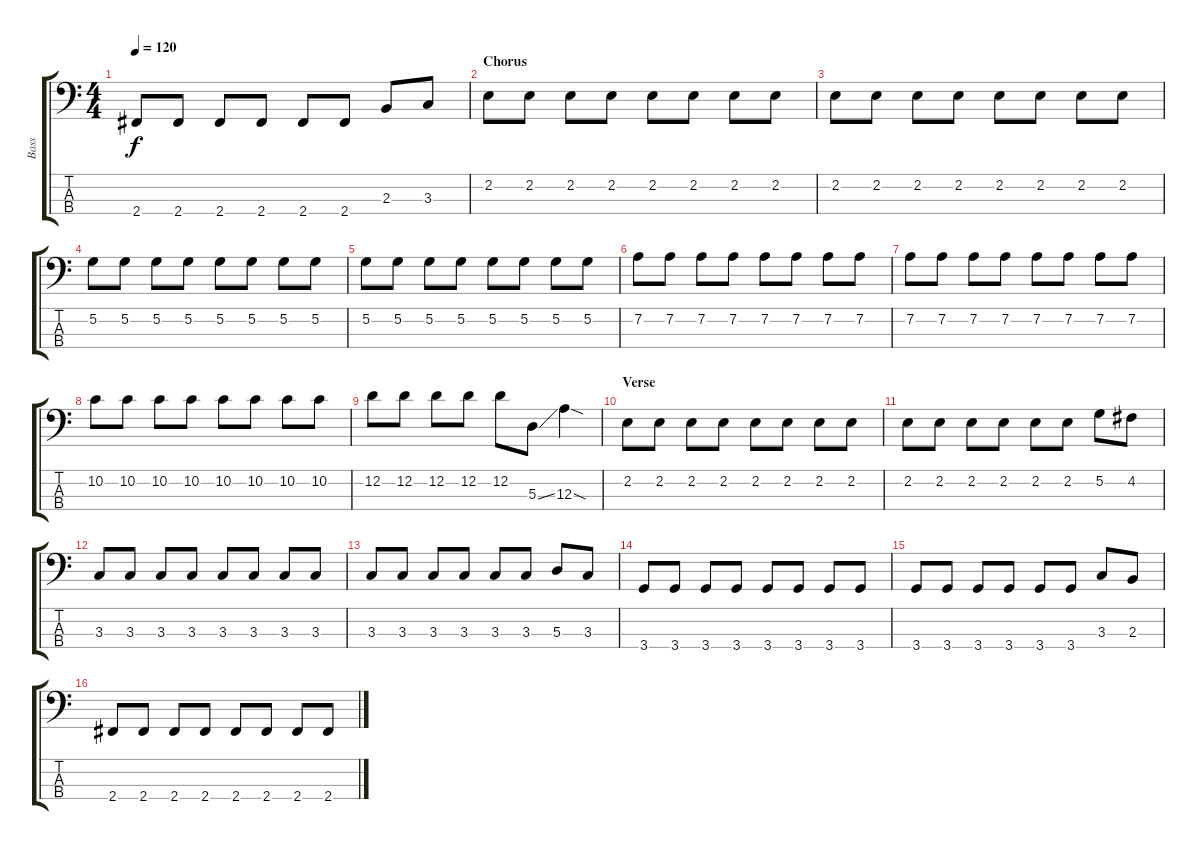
\track ("Bass" "Bass") {instrument electricbassfinger}
\staff {score tabs}
\tuning (G2 D2 A1 E1) {hide}
\ts (4 4)
\tempo 120
\clef f4
\ks c
2.4.8{dy f} 2.4.8 2.4.8 2.4.8 2.4.8 2.4.8 2.3.8 3.3.8 |
\section ("" "Chorus")
2.2.8 2.2.8 2.2.8 2.2.8 2.2.8 2.2.8 2.2.8 2.2.8 |
2.2.8 2.2.8 2.2.8 2.2.8 2.2.8 2.2.8 2.2.8 2.2.8 |
5.2.8 5.2.8 5.2.8 5.2.8 5.2.8 5.2.8 5.2.8 5.2.8 |
5.2.8 5.2.8 5.2.8 5.2.8 5.2.8 5.2.8 5.2.8 5.2.8 |
7.2.8 7.2.8 7.2.8 7.2.8 7.2.8 7.2.8 7.2.8 7.2.8 |
7.2.8 7.2.8 7.2.8 7.2.8 7.2.8 7.2.8 7.2.8 7.2.8 |
10.2.8 10.2.8 10.2.8 10.2.8 10.2.8 10.2.8 10.2.8 10.2.8 |
12.2.8 12.2.8 12.2.8 12.2.8 12.2.8 5.3{ss}.8 12.3{sod}.4 |
\section ("" "Verse")
2.2.8 2.2.8 2.2.8 2.2.8 2.2.8 2.2.8 2.2.8 2.2.8 |
2.2.8 2.2.8 2.2.8 2.2.8 2.2.8 2.2.8 5.2.8 4.2.8 |
3.3.8 3.3.8 3.3.8 3.3.8 3.3.8 3.3.8 3.3.8 3.3.8 |
3.3.8 3.3.8 3.3.8 3.3.8 3.3.8 3.3.8 5.3.8 3.3.8 |
3.4.8 3.4.8 3.4.8 3.4.8 3.4.8 3.4.8 3.4.8 3.4.8 |
3.4.8 3.4.8 3.4.8 3.4.8 3.4.8 3.4.8 3.3.8 2.3.8 |
2.4.8 2.4.8 2.4.8 2.4.8 2.4.8 2.4.8 2.4.8 2.4.8
